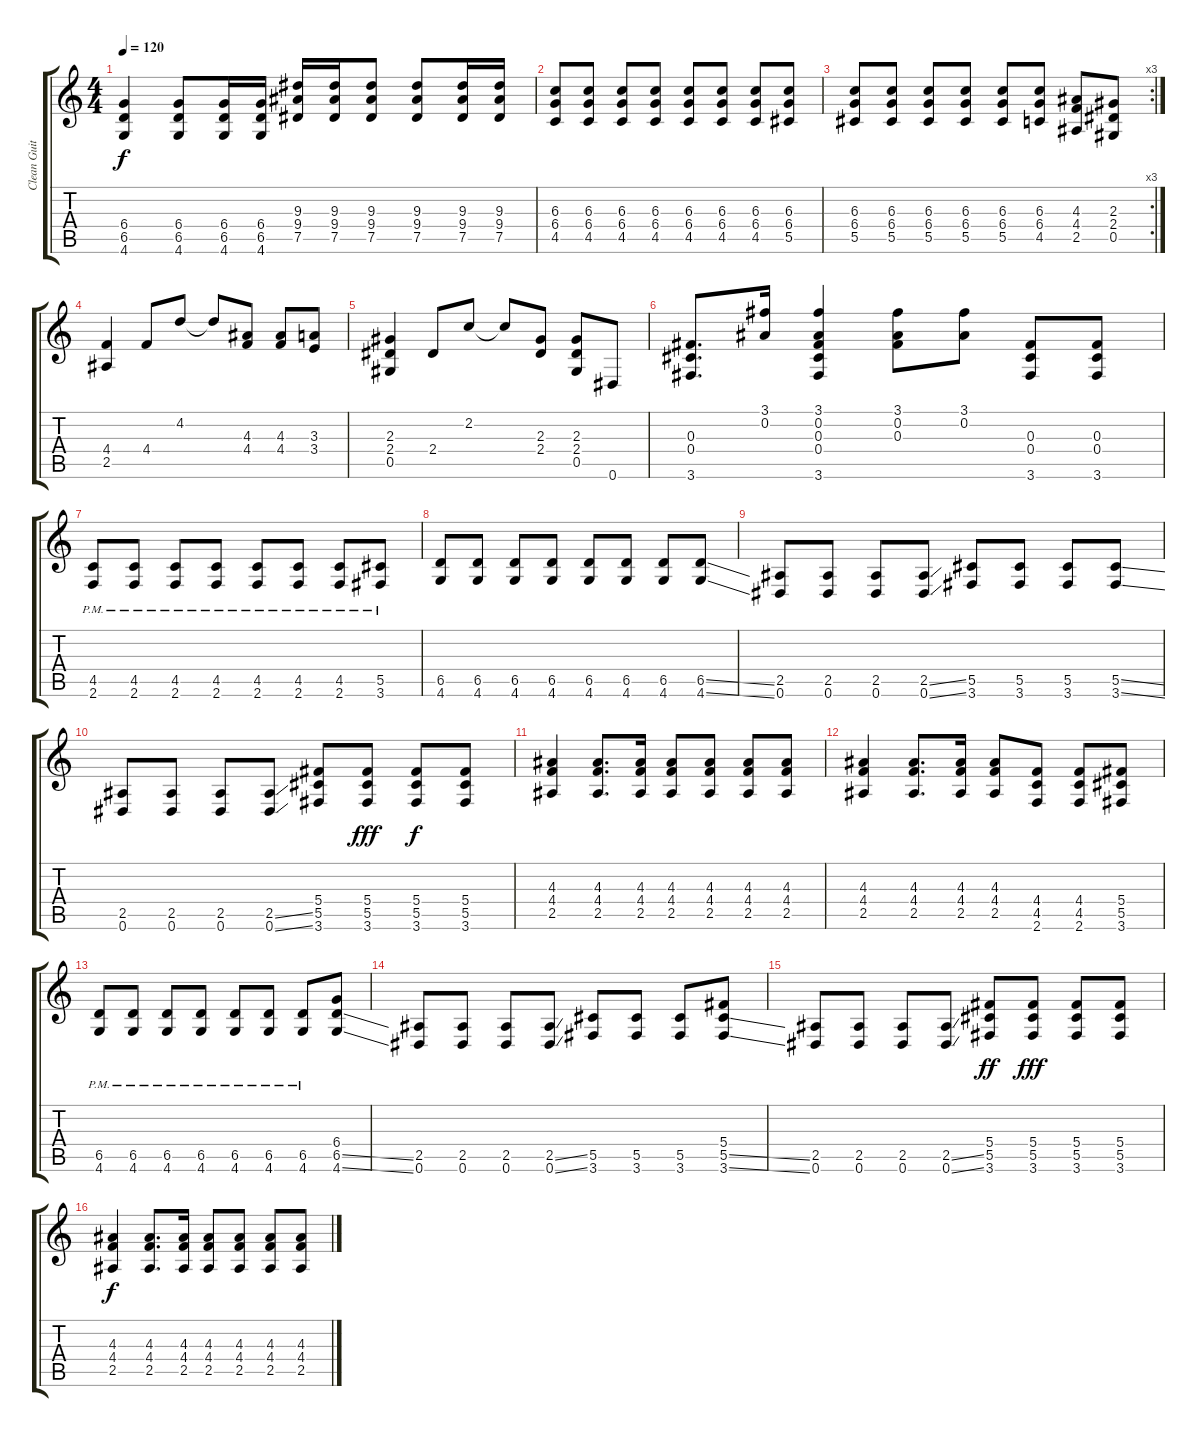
\track ("Clean Guitar" "Clean Guit") {instrument electricguitarmuted}
\staff {score tabs}
\tuning (Eb4 Bb3 Gb3 Db3 Ab2 Eb2) {hide}
\ts (4 4)
\tempo 120
\clef g2
\ks c
(6.4 6.5 4.6).4{dy f instrument distortionguitar} (6.4 6.5 4.6).8 (6.4 6.5 4.6).16 (6.4 6.5 4.6).16 (9.3 9.4 7.5).16 (9.3 9.4 7.5).16 (9.3 9.4 7.5).8 (9.3 9.4 7.5).8 (9.3 9.4 7.5).16 (9.3 9.4 7.5).16 |
(6.3 6.4 4.5).8 (6.3 6.4 4.5).8 (6.3 6.4 4.5).8 (6.3 6.4 4.5).8 (6.3 6.4 4.5).8 (6.3 6.4 4.5).8 (6.3 6.4 4.5).8 (6.3 6.4 5.5).8 |
\rc 3
(6.3 6.4 5.5).8 (6.3 6.4 5.5).8 (6.3 6.4 5.5).8 (6.3 6.4 5.5).8 (6.3 6.4 5.5).8 (6.3 6.4 4.5).8 (4.3 4.4 2.5).8 (2.3 2.4 0.5).8 |
(4.4 2.5).4{instrument overdrivenguitar} 4.4.8 4.2.8 4.2{t}.8 (4.3 4.4).8 (4.3 4.4).8 (3.3 3.4).8 |
(2.3 2.4 0.5).4 2.4.8 2.2.8 2.2{t}.8 (2.3 2.4).8 (2.3 2.4 0.5).8 0.6.8 |
(0.3 0.4 3.6).8{d} (3.1 0.2).16 (3.1 0.2 0.3 0.4 3.6).4 (3.1 0.2 0.3).8 (3.1 0.2).8 (0.3 0.4 3.6).8 (0.3 0.4 3.6).8 |
(4.5{pm} 2.6{pm}).8 (4.5{pm} 2.6{pm}).8 (4.5{pm} 2.6{pm}).8 (4.5{pm} 2.6{pm}).8 (4.5{pm} 2.6{pm}).8 (4.5{pm} 2.6{pm}).8 (4.5{pm} 2.6{pm}).8 (5.5{pm} 3.6{pm}).8 |
(6.5 4.6).8{instrument electricguitarmuted} (6.5 4.6).8 (6.5 4.6).8 (6.5 4.6).8 (6.5 4.6).8 (6.5 4.6).8 (6.5 4.6).8 (6.5{ss} 4.6{ss}).8 |
(2.5 0.6).8 (2.5 0.6).8 (2.5 0.6).8 (2.5{ss} 0.6{ss}).8 (5.5 3.6).8 (5.5 3.6).8 (5.5 3.6).8 (5.5{ss} 3.6{ss}).8 |
(2.5 0.6).8 (2.5 0.6).8 (2.5 0.6).8 (2.5{ss} 0.6{ss}).8 (5.4 5.5 3.6).8 (5.4 5.5 3.6).8{dy fff} (5.4 5.5 3.6).8{dy f} (5.4 5.5 3.6).8 |
(4.3 4.4 2.5).4{instrument overdrivenguitar} (4.3 4.4 2.5).8{d} (4.3 4.4 2.5).16 (4.3 4.4 2.5).8 (4.3 4.4 2.5).8 (4.3 4.4 2.5).8 (4.3 4.4 2.5).8 |
(4.3 4.4 2.5).4 (4.3 4.4 2.5).8{d} (4.3 4.4 2.5).16 (4.3 4.4 2.5).8 (4.4 4.5 2.6).8 (4.4 4.5 2.6).8 (5.4 5.5 3.6).8 |
(6.5{pm} 4.6{pm}).8{instrument electricguitarmuted} (6.5{pm} 4.6{pm}).8 (6.5{pm} 4.6{pm}).8 (6.5{pm} 4.6{pm}).8 (6.5{pm} 4.6{pm}).8 (6.5{pm} 4.6{pm}).8 (6.5{pm} 4.6{pm}).8 (6.4 6.5{ss} 4.6{ss}).8 |
(2.5 0.6).8 (2.5 0.6).8 (2.5 0.6).8 (2.5{ss} 0.6{ss}).8 (5.5 3.6).8 (5.5 3.6).8 (5.5 3.6).8 (5.4 5.5{ss} 3.6{ss}).8 |
(2.5 0.6).8 (2.5 0.6).8 (2.5 0.6).8 (2.5{ss} 0.6{ss}).8 (5.4 5.5 3.6).8{dy ff} (5.4 5.5 3.6).8{dy fff} (5.4 5.5 3.6).8 (5.4 5.5 3.6).8 |
(4.3 4.4 2.5).4{dy f instrument distortionguitar} (4.3 4.4 2.5).8{d} (4.3 4.4 2.5).16 (4.3 4.4 2.5).8 (4.3 4.4 2.5).8 (4.3 4.4 2.5).8 (4.3 4.4 2.5).8
